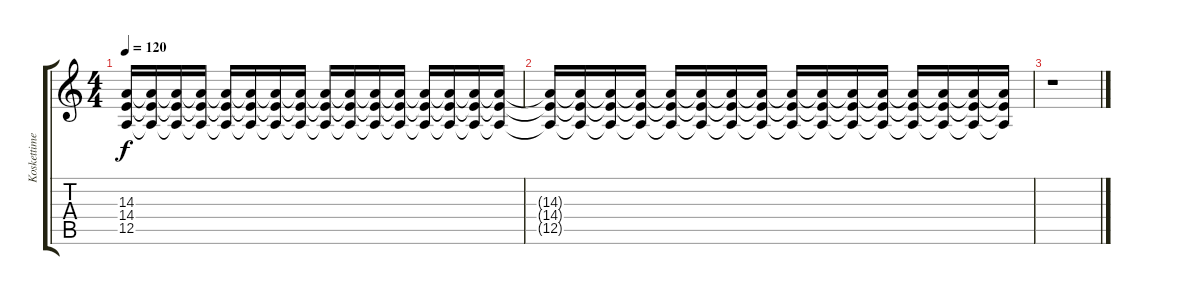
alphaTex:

\track ("Koskettimet (Oikea)" "Koskettime") {instrument harpsichord}
\staff {score tabs}
\tuning (E4 B3 G3 D3 A2 E2) {hide}
\ts (4 4)
\tempo 120
\clef g2
\ks c
(14.3{t} 14.4{t} 12.5{t}).16{dy f volume 5} (14.3{t} 14.4{t} 12.5{t}).16 (14.3{t} 14.4{t} 12.5{t}).16 (14.3{t} 14.4{t} 12.5{t}).16 (14.3{t} 14.4{t} 12.5{t}).16 (14.3{t} 14.4{t} 12.5{t}).16 (14.3{t} 14.4{t} 12.5{t}).16 (14.3{t} 14.4{t} 12.5{t}).16 (14.3{t} 14.4{t} 12.5{t}).16{volume 4} (14.3{t} 14.4{t} 12.5{t}).16 (14.3{t} 14.4{t} 12.5{t}).16 (14.3{t} 14.4{t} 12.5{t}).16 (14.3{t} 14.4{t} 12.5{t}).16 (14.3{t} 14.4{t} 12.5{t}).16 (14.3{t} 14.4{t} 12.5{t}).16 (14.3{t} 14.4{t} 12.5{t}).16 |
(14.3{t} 14.4{t} 12.5{t}).16{volume 2} (14.3{t} 14.4{t} 12.5{t}).16 (14.3{t} 14.4{t} 12.5{t}).16 (14.3{t} 14.4{t} 12.5{t}).16 (14.3{t} 14.4{t} 12.5{t}).16 (14.3{t} 14.4{t} 12.5{t}).16 (14.3{t} 14.4{t} 12.5{t}).16 (14.3{t} 14.4{t} 12.5{t}).16 (14.3{t} 14.4{t} 12.5{t}).16{volume 0} (14.3{t} 14.4{t} 12.5{t}).16 (14.3{t} 14.4{t} 12.5{t}).16 (14.3{t} 14.4{t} 12.5{t}).16 (14.3{t} 14.4{t} 12.5{t}).16 (14.3{t} 14.4{t} 12.5{t}).16 (14.3{t} 14.4{t} 12.5{t}).16 (14.3{t} 14.4{t} 12.5{t}).16 |
r.1
